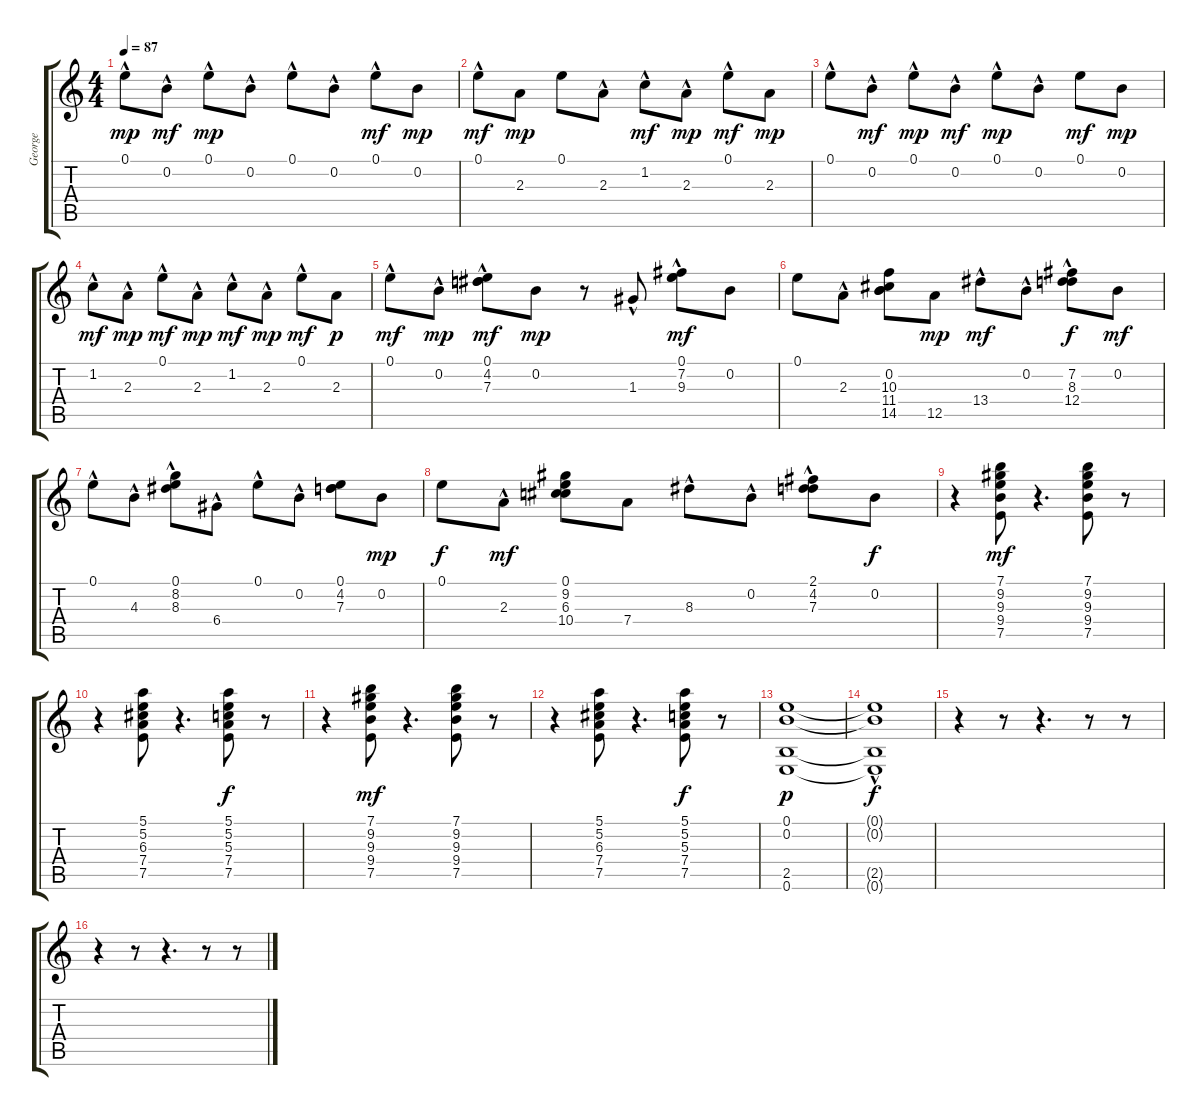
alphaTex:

\track ("George" "George") {instrument overdrivenguitar}
\staff {score tabs}
\tuning (E4 B3 G3 D3 A2 E2) {hide}
\ts (4 4)
\tempo 87
\clef g2
\ks c
0.1{hac}.8{dy mp} 0.2{hac}.8{dy mf} 0.1{hac}.8{dy mp} 0.2{hac}.8 0.1{hac}.8 0.2{hac}.8 0.1{hac}.8{dy mf} 0.2.8{dy mp} |
0.1{hac}.8{dy mf} 2.3.8{dy mp} 0.1.8 2.3{hac}.8 1.2{hac}.8{dy mf} 2.3{hac}.8{dy mp} 0.1{hac}.8{dy mf} 2.3.8{dy mp} |
0.1{hac}.8 0.2{hac}.8{dy mf} 0.1{hac}.8{dy mp} 0.2{hac}.8{dy mf} 0.1{hac}.8{dy mp} 0.2{hac}.8 0.1.8{dy mf} 0.2.8{dy mp} |
1.2{hac}.8{dy mf} 2.3{hac}.8{dy mp} 0.1{hac}.8{dy mf} 2.3{hac}.8{dy mp} 1.2{hac}.8{dy mf} 2.3{hac}.8{dy mp} 0.1{hac}.8{dy mf} 2.3.8{dy p} |
0.1{hac}.8{dy mf} 0.2{hac}.8{dy mp} (0.1{hac} 4.2 7.3).8{dy mf} 0.2.8{dy mp} r.8 1.3{hac}.8 (0.1{hac} 7.2 9.3).8{dy mf} 0.2.8 |
0.1.8 2.3{hac}.8 (0.2 10.3 11.4 14.5).8 12.5.8{dy mp} 13.4{hac}.8{dy mf} 0.2{hac}.8 (7.2{hac} 8.3 12.4).8{dy f} 0.2.8{dy mf} |
0.1{hac}.8 4.3{hac}.8 (0.1{hac} 8.2 8.3).8 6.4{hac}.8 0.1{hac}.8 0.2{hac}.8 (0.1 4.2 7.3).8 0.2.8{dy mp} |
0.1.8{dy f} 2.3{hac}.8{dy mf} (0.1 9.2 6.3 10.4).8 7.4.8 8.3{hac}.8 0.2{hac}.8 (2.1 4.2 7.3{hac}).8 0.2.8{dy f} |
r.4 (7.1 9.2 9.3 9.4 7.5).8{dy mf} r.4{d} (7.1 9.2 9.3 9.4 7.5).8 r.8 |
r.4 (5.1 5.2 6.3 7.4 7.5).8 r.4{d} (5.1 5.2 5.3 7.4 7.5).8{dy f} r.8 |
r.4 (7.1 9.2 9.3 9.4 7.5).8{dy mf} r.4{d} (7.1 9.2 9.3 9.4 7.5).8 r.8 |
r.4 (5.1 5.2 6.3 7.4 7.5).8 r.4{d} (5.1 5.2 5.3 7.4 7.5).8{dy f} r.8 |
(0.1 0.2 2.5 0.6).1{dy p} |
(0.1{t} 0.2{t} 2.5{hac t} 0.6{t}).1{dy f} |
r.4 r.8 r.4{d} r.8 r.8 |
r.4 r.8 r.4{d} r.8 r.8
